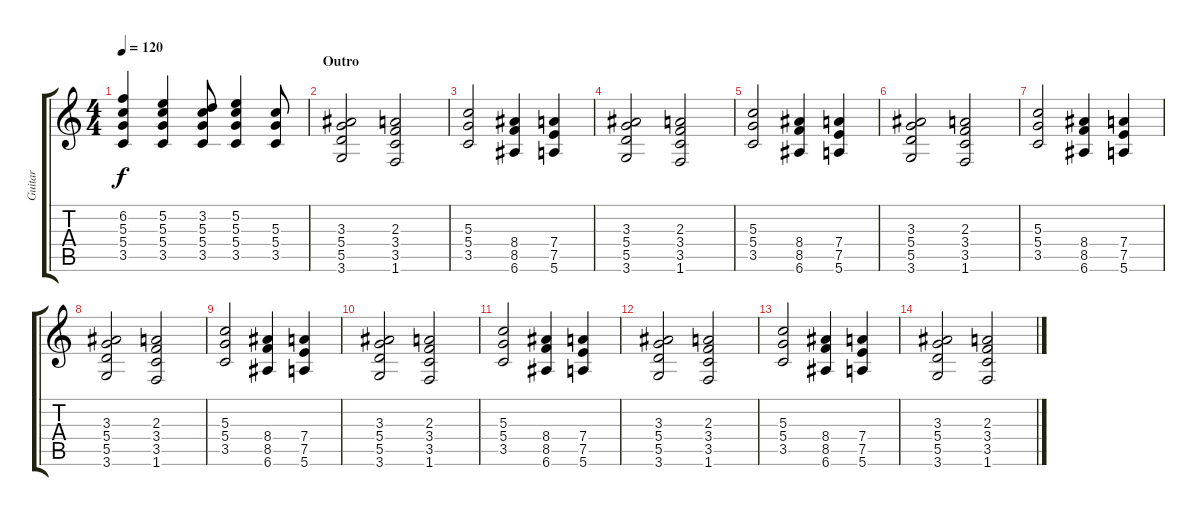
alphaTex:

\track ("Guitar" "Guitar") {instrument distortionguitar}
\staff {score tabs}
\tuning (E4 B3 G3 D3 A2 E2) {hide}
\ts (4 4)
\tempo 120
\clef g2
\ks c
(6.2{t} 5.3{t} 5.4{t} 3.5{t}).4{dy f} (5.2 5.3 5.4 3.5).4 (3.2 5.3 5.4 3.5).8 (5.2 5.3 5.4 3.5).4 (5.3 5.4 3.5).8 |
\section ("" "Outro")
(3.3 5.4 5.5 3.6).2 (2.3 3.4 3.5 1.6).2 |
(5.3 5.4 3.5).2 (8.4 8.5 6.6).4 (7.4 7.5 5.6).4 |
(3.3 5.4 5.5 3.6).2 (2.3 3.4 3.5 1.6).2 |
(5.3 5.4 3.5).2 (8.4 8.5 6.6).4 (7.4 7.5 5.6).4 |
(3.3 5.4 5.5 3.6).2 (2.3 3.4 3.5 1.6).2 |
(5.3 5.4 3.5).2 (8.4 8.5 6.6).4 (7.4 7.5 5.6).4 |
(3.3 5.4 5.5 3.6).2 (2.3 3.4 3.5 1.6).2 |
(5.3 5.4 3.5).2 (8.4 8.5 6.6).4 (7.4 7.5 5.6).4 |
(3.3 5.4 5.5 3.6).2 (2.3 3.4 3.5 1.6).2 |
(5.3 5.4 3.5).2 (8.4 8.5 6.6).4 (7.4 7.5 5.6).4 |
(3.3 5.4 5.5 3.6).2 (2.3 3.4 3.5 1.6).2 |
(5.3 5.4 3.5).2 (8.4 8.5 6.6).4 (7.4 7.5 5.6).4 |
(3.3 5.4 5.5 3.6).2 (2.3 3.4 3.5 1.6).2
